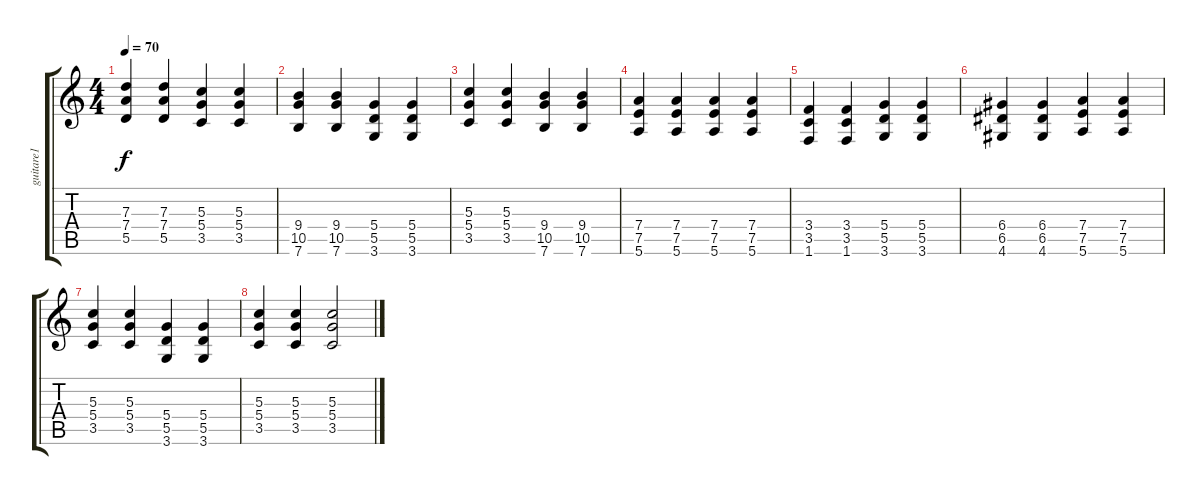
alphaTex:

\track ("guitare1" "guitare1") {instrument acousticguitarsteel}
\staff {score tabs}
\tuning (E4 B3 G3 D3 A2 E2) {hide}
\ts (4 4)
\tempo 70
\clef g2
\ks c
(7.3 7.4 5.5).4{dy f volume 9 instrument distortionguitar} (7.3 7.4 5.5).4 (5.3 5.4 3.5).4 (5.3 5.4 3.5).4 |
(9.4 10.5 7.6).4 (9.4 10.5 7.6).4 (5.4 5.5 3.6).4 (5.4 5.5 3.6).4 |
(5.3 5.4 3.5).4 (5.3 5.4 3.5).4 (9.4 10.5 7.6).4 (9.4 10.5 7.6).4 |
(7.4 7.5 5.6).4 (7.4 7.5 5.6).4 (7.4 7.5 5.6).4 (7.4 7.5 5.6).4 |
(3.4 3.5 1.6).4 (3.4 3.5 1.6).4 (5.4 5.5 3.6).4 (5.4 5.5 3.6).4 |
(6.4 6.5 4.6).4 (6.4 6.5 4.6).4 (7.4 7.5 5.6).4 (7.4 7.5 5.6).4 |
(5.3 5.4 3.5).4 (5.3 5.4 3.5).4 (5.4 5.5 3.6).4 (5.4 5.5 3.6).4 |
(5.3 5.4 3.5).4 (5.3 5.4 3.5).4 (5.3 5.4 3.5).2
